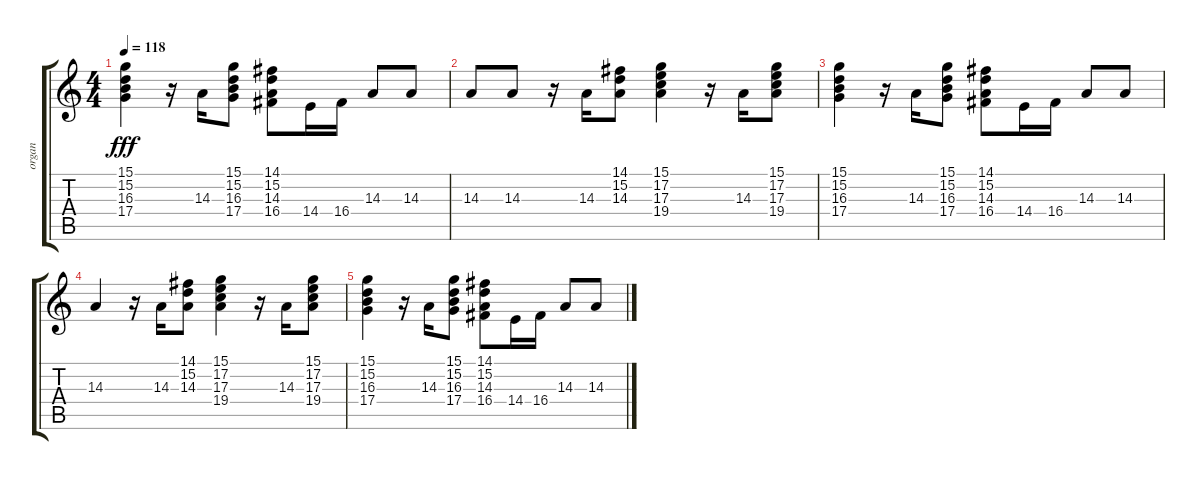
\track ("organ" "organ") {instrument rockorgan}
\staff {score tabs}
\tuning (E4 B3 G3 D3 A2 E2) {hide}
\ts (4 4)
\tempo 118
\clef g2
\ks c
(15.1 15.2 16.3 17.4).4{dy fff} r.16 14.3.16 (15.1 15.2 16.3 17.4).8 (14.1 15.2 14.3 16.4).8 14.4.16 16.4.16 14.3.8 14.3.8 |
14.3.8 14.3.8 r.16 14.3.16 (14.1 15.2 14.3).8 (15.1 17.2 17.3 19.4).4 r.16 14.3.16 (15.1 17.2 17.3 19.4).8 |
(15.1 15.2 16.3 17.4).4 r.16 14.3.16 (15.1 15.2 16.3 17.4).8 (14.1 15.2 14.3 16.4).8 14.4.16 16.4.16 14.3.8 14.3.8 |
14.3.4 r.16 14.3.16 (14.1 15.2 14.3).8 (15.1 17.2 17.3 19.4).4 r.16 14.3.16 (15.1 17.2 17.3 19.4).8 |
(15.1 15.2 16.3 17.4).4 r.16 14.3.16 (15.1 15.2 16.3 17.4).8 (14.1 15.2 14.3 16.4).8 14.4.16 16.4.16 14.3.8 14.3.8
